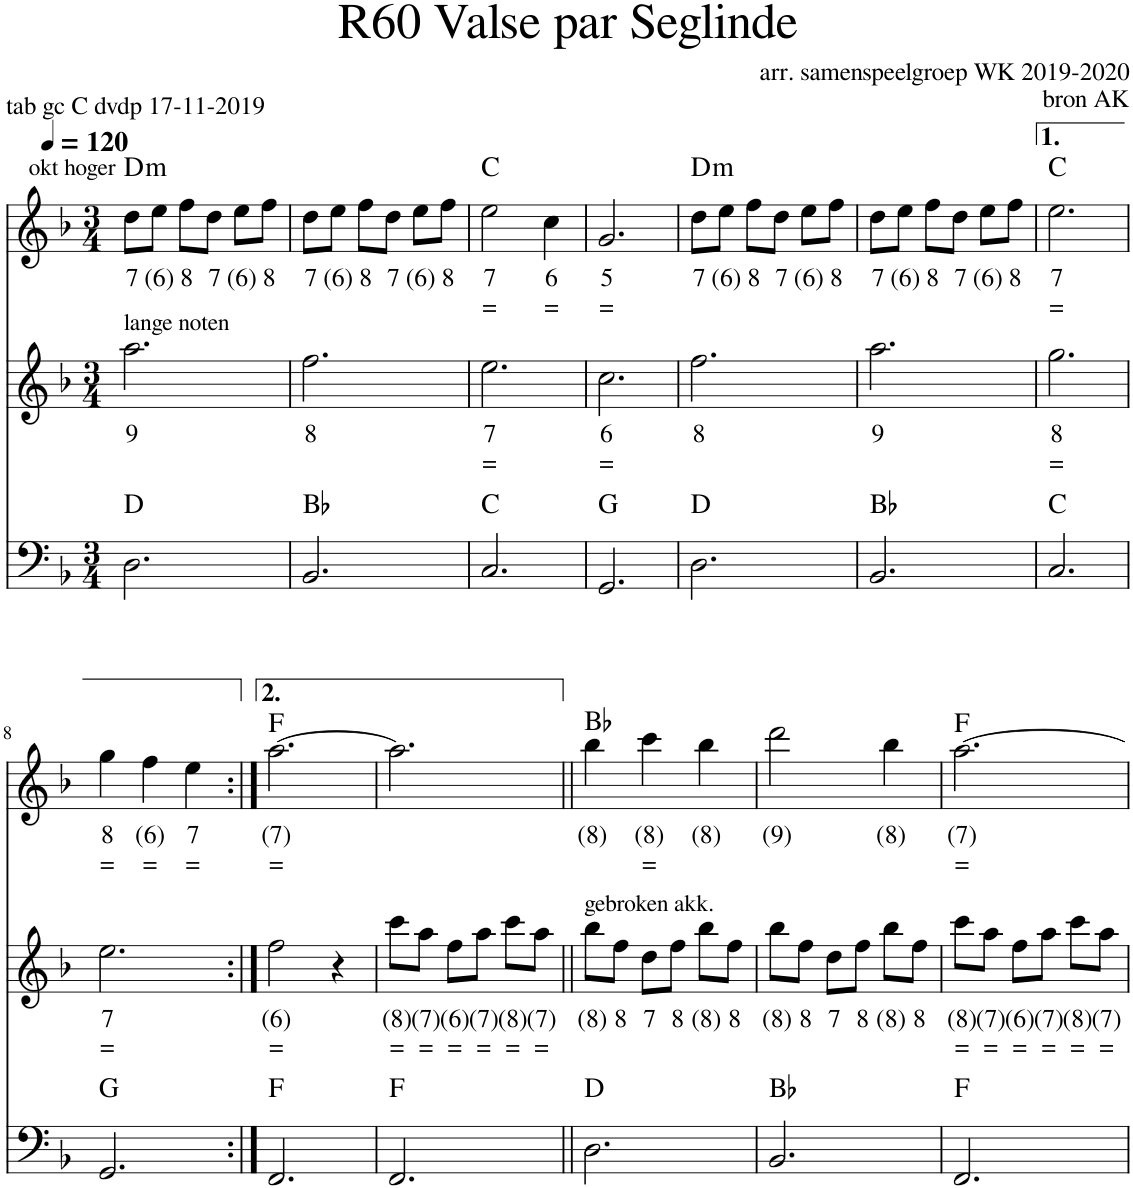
**kern	**kern	**kern	**harte	**kern	**text	**text	**kern	**text	**text	**harte
*part5	*part4	*part3	*part3	*part2	*part2	*part2	*part1	*part1	*part1	*part1
*staff5	*staff4	*staff3	*	*staff2	*staff2	*staff2	*staff1	*staff1	*staff1	*
*I"Stem	*I"Stem	*I"Stem	*	*I"Stem	*	*	*I"Piano	*	*	*
*stria5	*stria5	*	*	*	*	*	*	*	*	*
*clefF4	*clefF4	*clefF4	*	*clefG2	*	*	*clefG2	*	*	*
*k[b-]	*k[b-]	*k[b-]	*	*k[b-]	*	*	*k[b-]	*	*	*
*M3/4	*M3/4	*M3/4	*	*M3/4	*	*	*M3/4	*	*	*
*MM120	*MM120	*MM120	*	*MM120	*	*	*MM120	*	*	*
=1	=1	=1	=1	=1	=1	=1	=1	=1	=1	=1
!	!	!	!	!	!	!	!LO:TX:a:t=okt hoger	!	!	!
!	!	!	!	!LO:TX:a:t=lange noten	!	!	!	!	!	!
!	!	!	!	!	!LO:LY:b	!	!	!LO:LY:b	!	!LO:H:kt=m
2.AA	2.FF	2.D\	D:maj	2.aa\	9	.	8dd\L	7	.	D:min
!	!	!	!	!	!	!	!	!LO:LY:b	!	!
.	.	.	.	.	.	.	8ee\J	(6)	.	.
!	!	!	!	!	!	!	!	!LO:LY:b	!	!
.	.	.	.	.	.	.	8ff\L	8	.	.
!	!	!	!	!	!	!	!	!LO:LY:b	!	!
.	.	.	.	.	.	.	8dd\J	7	.	.
!	!	!	!	!	!	!	!	!LO:LY:b	!	!
.	.	.	.	.	.	.	8ee\L	(6)	.	.
!	!	!	!	!	!	!	!	!LO:LY:b	!	!
.	.	.	.	.	.	.	8ff\J	8	.	.
=2	=2	=2	=2	=2	=2	=2	=2	=2	=2	=2
!	!	!	!	!	!LO:LY:b	!	!	!LO:LY:b	!	!
2.BB-	2.BB-	2.BB-/	Bb:maj	2.ff\	8	.	8dd\L	7	.	.
!	!	!	!	!	!	!	!	!LO:LY:b	!	!
.	.	.	.	.	.	.	8ee\J	(6)	.	.
!	!	!	!	!	!	!	!	!LO:LY:b	!	!
.	.	.	.	.	.	.	8ff\L	8	.	.
!	!	!	!	!	!	!	!	!LO:LY:b	!	!
.	.	.	.	.	.	.	8dd\J	7	.	.
!	!	!	!	!	!	!	!	!LO:LY:b	!	!
.	.	.	.	.	.	.	8ee\L	(6)	.	.
!	!	!	!	!	!	!	!	!LO:LY:b	!	!
.	.	.	.	.	.	.	8ff\J	8	.	.
=3	=3	=3	=3	=3	=3	=3	=3	=3	=3	=3
!	!	!	!	!	!LO:LY:b	!LO:LY:b	!	!LO:LY:b	!LO:LY:b	!
2.GG	2.GG	2.C/	C:maj	2.ee\	7	=	2ee\	7	=	C:maj
!	!	!	!	!	!	!	!	!LO:LY:b	!LO:LY:b	!
.	.	.	.	.	.	.	4cc\	6	=	.
=4	=4	=4	=4	=4	=4	=4	=4	=4	=4	=4
!	!	!	!	!	!LO:LY:b	!LO:LY:b	!	!LO:LY:b	!LO:LY:b	!
2.C	2.C	2.GG/	G:maj	2.cc\	6	=	2.g/	5	=	.
=5	=5	=5	=5	=5	=5	=5	=5	=5	=5	=5
!	!	!	!	!	!LO:LY:b	!	!	!LO:LY:b	!	!LO:H:kt=m
2.AA	2.FF	2.D\	D:maj	2.ff\	8	.	8dd\L	7	.	D:min
!	!	!	!	!	!	!	!	!LO:LY:b	!	!
.	.	.	.	.	.	.	8ee\J	(6)	.	.
!	!	!	!	!	!	!	!	!LO:LY:b	!	!
.	.	.	.	.	.	.	8ff\L	8	.	.
!	!	!	!	!	!	!	!	!LO:LY:b	!	!
.	.	.	.	.	.	.	8dd\J	7	.	.
!	!	!	!	!	!	!	!	!LO:LY:b	!	!
.	.	.	.	.	.	.	8ee\L	(6)	.	.
!	!	!	!	!	!	!	!	!LO:LY:b	!	!
.	.	.	.	.	.	.	8ff\J	8	.	.
=6	=6	=6	=6	=6	=6	=6	=6	=6	=6	=6
!	!	!	!	!	!LO:LY:b	!	!	!LO:LY:b	!	!
2.BB-	2.BB-	2.BB-/	Bb:maj	2.aa\	9	.	8dd\L	7	.	.
!	!	!	!	!	!	!	!	!LO:LY:b	!	!
.	.	.	.	.	.	.	8ee\J	(6)	.	.
!	!	!	!	!	!	!	!	!LO:LY:b	!	!
.	.	.	.	.	.	.	8ff\L	8	.	.
!	!	!	!	!	!	!	!	!LO:LY:b	!	!
.	.	.	.	.	.	.	8dd\J	7	.	.
!	!	!	!	!	!	!	!	!LO:LY:b	!	!
.	.	.	.	.	.	.	8ee\L	(6)	.	.
!	!	!	!	!	!	!	!	!LO:LY:b	!	!
.	.	.	.	.	.	.	8ff\J	8	.	.
=7	=7	=7	=7	=7	=7	=7	=7	=7	=7	=7
!	!	!	!	!	!LO:LY:b	!LO:LY:b	!	!LO:LY:b	!LO:LY:b	!
2.GG	2.GG	2.C/	C:maj	2.gg\	8	=	2.ee\	7	=	C:maj
!!LO:LB:g=z
=8	=8	=8	=8	=8	=8	=8	=8	=8	=8	=8
!	!	!	!	!	!LO:LY:b	!LO:LY:b	!	!LO:LY:b	!LO:LY:b	!
2.C	2.C	2.GG/	G:maj	2.ee\	7	=	4gg\	8	=	.
!	!	!	!	!	!	!	!	!LO:LY:b	!LO:LY:b	!
.	.	.	.	.	.	.	4ff\	(6)	=	.
!	!	!	!	!	!	!	!	!LO:LY:b	!LO:LY:b	!
.	.	.	.	.	.	.	4ee\	7	=	.
=9:|!	=9:|!	=9:|!	=9:|!	=9:|!	=9:|!	=9:|!	=9:|!	=9:|!	=9:|!	=9:|!
!	!	!	!	!	!LO:LY:b	!LO:LY:b	!	!LO:LY:b	!LO:LY:b	!
2.C	2.AA	2.FF/	F:maj	2ff\	(6)	=	[2.aa\	(7)	=	F:maj
.	.	.	.	4r	.	.	.	.	.	.
=10	=10	=10	=10	=10	=10	=10	=10	=10	=10	=10
!	!	!	!	!	!LO:LY:b	!LO:LY:b	!	!	!	!
2.AA	2.C	2.FF/	F:maj	8ccc\L	(8)	=	2.aa\]	.	.	.
!	!	!	!	!	!LO:LY:b	!LO:LY:b	!	!	!	!
.	.	.	.	8aa\J	(7)	=	.	.	.	.
!	!	!	!	!	!LO:LY:b	!LO:LY:b	!	!	!	!
.	.	.	.	8ff\L	(6)	=	.	.	.	.
!	!	!	!	!	!LO:LY:b	!LO:LY:b	!	!	!	!
.	.	.	.	8aa\J	(7)	=	.	.	.	.
!	!	!	!	!	!LO:LY:b	!LO:LY:b	!	!	!	!
.	.	.	.	8ccc\L	(8)	=	.	.	.	.
!	!	!	!	!	!LO:LY:b	!LO:LY:b	!	!	!	!
.	.	.	.	8aa\J	(7)	=	.	.	.	.
=11||	=11||	=11||	=11||	=11||	=11||	=11||	=11||	=11||	=11||	=11||
!	!	!	!	!LO:TX:a:t=gebroken akk.	!	!	!	!	!	!
!	!	!	!	!	!LO:LY:b	!	!	!LO:LY:b	!	!
2.FF	2.D	2.D\	D:maj	8bb-\L	(8)	.	4bb-\	(8)	.	Bb:maj
!	!	!	!	!	!LO:LY:b	!	!	!	!	!
.	.	.	.	8ff\J	8	.	.	.	.	.
!	!	!	!	!	!LO:LY:b	!	!	!LO:LY:b	!LO:LY:b	!
.	.	.	.	8dd\L	7	.	4ccc\	(8)	=	.
!	!	!	!	!	!LO:LY:b	!	!	!	!	!
.	.	.	.	8ff\J	8	.	.	.	.	.
!	!	!	!	!	!LO:LY:b	!	!	!LO:LY:b	!	!
.	.	.	.	8bb-\L	(8)	.	4bb-\	(8)	.	.
!	!	!	!	!	!LO:LY:b	!	!	!	!	!
.	.	.	.	8ff\J	8	.	.	.	.	.
=12	=12	=12	=12	=12	=12	=12	=12	=12	=12	=12
!	!	!	!	!	!LO:LY:b	!	!	!LO:LY:b	!	!
2.D	2.FF	2.BB-/	Bb:maj	8bb-\L	(8)	.	2ddd\	(9)	.	.
!	!	!	!	!	!LO:LY:b	!	!	!	!	!
.	.	.	.	8ff\J	8	.	.	.	.	.
!	!	!	!	!	!LO:LY:b	!	!	!	!	!
.	.	.	.	8dd\L	7	.	.	.	.	.
!	!	!	!	!	!LO:LY:b	!	!	!	!	!
.	.	.	.	8ff\J	8	.	.	.	.	.
!	!	!	!	!	!LO:LY:b	!	!	!LO:LY:b	!	!
.	.	.	.	8bb-\L	(8)	.	4bb-\	(8)	.	.
!	!	!	!	!	!LO:LY:b	!	!	!	!	!
.	.	.	.	8ff\J	8	.	.	.	.	.
=13	=13	=13	=13	=13	=13	=13	=13	=13	=13	=13
!	!	!	!	!	!LO:LY:b	!LO:LY:b	!	!LO:LY:b	!LO:LY:b	!
2.C	2.AA	2.FF/	F:maj	8ccc\L	(8)	=	[2.aa\	(7)	=	F:maj
!	!	!	!	!	!LO:LY:b	!LO:LY:b	!	!	!	!
.	.	.	.	8aa\J	(7)	=	.	.	.	.
!	!	!	!	!	!LO:LY:b	!LO:LY:b	!	!	!	!
.	.	.	.	8ff\L	(6)	=	.	.	.	.
!	!	!	!	!	!LO:LY:b	!LO:LY:b	!	!	!	!
.	.	.	.	8aa\J	(7)	=	.	.	.	.
!	!	!	!	!	!LO:LY:b	!LO:LY:b	!	!	!	!
.	.	.	.	8ccc\L	(8)	=	.	.	.	.
!	!	!	!	!	!LO:LY:b	!LO:LY:b	!	!	!	!
.	.	.	.	8aa\J	(7)	=	.	.	.	.
=	=	=	=	=	=	=	=	=	=	=
*-	*-	*-	*-	*-	*-	*-	*-	*-	*-	*-
